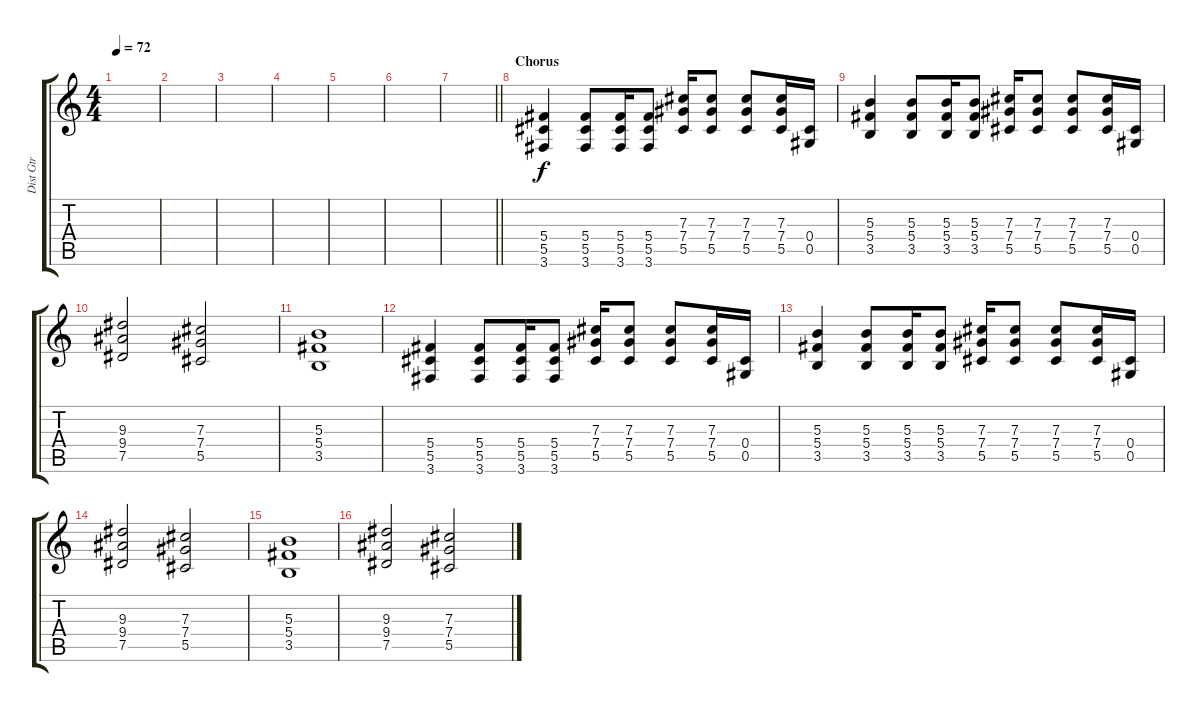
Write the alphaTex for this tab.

\track ("Dist Gtr" "Dist Gtr") {instrument overdrivenguitar}
\staff {score tabs}
\tuning (Eb4 Bb3 Gb3 Db3 Ab2 Eb2) {hide}
\ts (4 4)
\tempo 72
\clef g2
\ks c
|
|
|
|
|
|
\barLineRight lightlight
|
\section ("" "Chorus")
(5.4 5.5 3.6).4 (5.4 5.5 3.6).8 (5.4 5.5 3.6).16 (5.4 5.5 3.6).8 (7.3 7.4 5.5).16 (7.3 7.4 5.5).8 (7.3 7.4 5.5).8 (7.3 7.4 5.5).16 (0.4 0.5).16 |
(5.3 5.4 3.5).4 (5.3 5.4 3.5).8 (5.3 5.4 3.5).16 (5.3 5.4 3.5).8 (7.3 7.4 5.5).16 (7.3 7.4 5.5).8 (7.3 7.4 5.5).8 (7.3 7.4 5.5).16 (0.4 0.5).16 |
(9.3 9.4 7.5).2 (7.3 7.4 5.5).2 |
(5.3 5.4 3.5).1 |
(5.4 5.5 3.6).4 (5.4 5.5 3.6).8 (5.4 5.5 3.6).16 (5.4 5.5 3.6).8 (7.3 7.4 5.5).16 (7.3 7.4 5.5).8 (7.3 7.4 5.5).8 (7.3 7.4 5.5).16 (0.4 0.5).16 |
(5.3 5.4 3.5).4 (5.3 5.4 3.5).8 (5.3 5.4 3.5).16 (5.3 5.4 3.5).8 (7.3 7.4 5.5).16 (7.3 7.4 5.5).8 (7.3 7.4 5.5).8 (7.3 7.4 5.5).16 (0.4 0.5).16 |
(9.3 9.4 7.5).2 (7.3 7.4 5.5).2 |
(5.3 5.4 3.5).1 |
(9.3 9.4 7.5).2 (7.3 7.4 5.5).2
